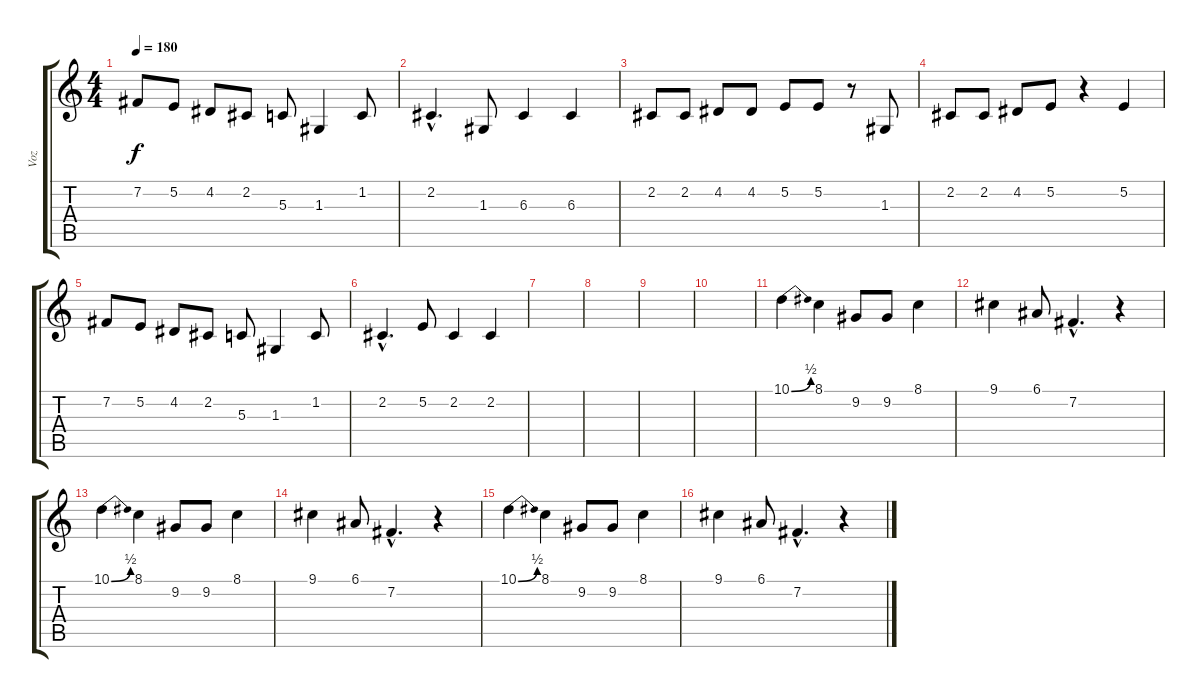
\track ("Voz" "Voz") {instrument lead6voice}
\staff {score tabs}
\tuning (E4 B3 G3 D3 A2 E2) {hide}
\ts (4 4)
\tempo 180
\clef g2
\ks c
7.2.8{dy f} 5.2.8 4.2.8 2.2.8 5.3.8 1.3.4 1.2.8 |
2.2{hac}.4{d} 1.3.8 6.3.4 6.3.4 |
2.2.8 2.2.8 4.2.8 4.2.8 5.2.8 5.2.8 r.8 1.3.8 |
2.2.8 2.2.8 4.2.8 5.2.8 r.4 5.2.4 |
7.2.8 5.2.8 4.2.8 2.2.8 5.3.8 1.3.4 1.2.8 |
2.2{hac}.4{d} 5.2.8 2.2.4 2.2.4 |
|
|
|
|
10.1{be (bend 0 0 60 2)}.4 8.1.4 9.2.8 9.2.8 8.1.4 |
9.1.4 6.1.8 7.2{hac}.4{d} r.4 |
10.1{be (bend 0 0 60 2)}.4 8.1.4 9.2.8 9.2.8 8.1.4 |
9.1.4 6.1.8 7.2{hac}.4{d} r.4 |
10.1{be (bend 0 0 60 2)}.4 8.1.4 9.2.8 9.2.8 8.1.4 |
9.1.4 6.1.8 7.2{hac}.4{d} r.4
